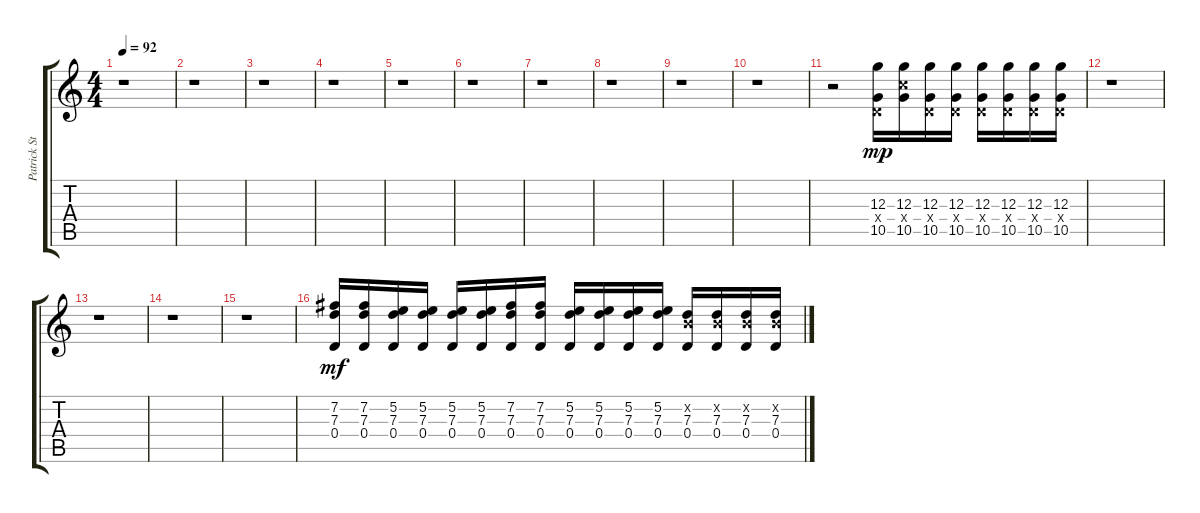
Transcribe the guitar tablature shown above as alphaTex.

\track ("Patrick Stump" "Patrick St") {instrument distortionguitar}
\staff {score tabs}
\tuning (E4 B3 G3 D3 A2 D2) {hide}
\ts (4 4)
\tempo 92
\clef g2
\ks c
r.1{dy f} |
r.1 |
r.1 |
r.1 |
r.1 |
r.1 |
r.1 |
r.1 |
r.1 |
r.1 |
r.2 (12.3 0.4{x} 10.5).16{dy mp volume 16} (12.3 10.4{x} 10.5).16 (12.3 0.4{x} 10.5).16 (12.3 0.4{x} 10.5).16 (12.3 0.4{x} 10.5).16 (12.3 0.4{x} 10.5).16 (12.3 0.4{x} 10.5).16 (12.3 0.4{x} 10.5).16 |
r.1 |
r.1 |
r.1 |
r.1 |
(7.2 7.3 0.4).16{dy mf} (7.2 7.3 0.4).16 (5.2 7.3 0.4).16 (5.2 7.3 0.4).16 (5.2 7.3 0.4).16 (5.2 7.3 0.4).16 (7.2 7.3 0.4).16 (7.2 7.3 0.4).16 (5.2 7.3 0.4).16 (5.2 7.3 0.4).16 (5.2 7.3 0.4).16 (5.2 7.3 0.4).16 (0.2{x} 7.3 0.4).16 (0.2{x} 7.3 0.4).16 (0.2{x} 7.3 0.4).16 (0.2{x} 7.3 0.4).16
